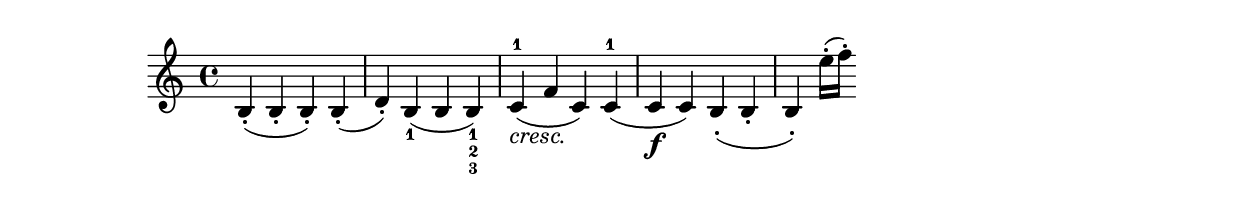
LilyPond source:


\header {

    texidoc = "A slur avoids collisions with scripts.  Only articulations
    go inside the slur, dynamic markings, fingerings texts etc. go outside
    of slur.

    For different configurations, the scripts can be moved manually."
    }

\version "2.3.7"
\paper {
    raggedright = ##t
}
\relative
{
    b4-.( b-. b-.)
    b(-.  d-.)

    b_1( b b_1_2_3)
    c-1_\markup { \italic {"cresc."}}( f c)
    c-1( c\f c)
    \once \override Script #'padding = #1.2
    b-.( b-.
    \once \override Script #'padding = #1.2
    b-.)
    e=''16[-.( f-.)]
}
